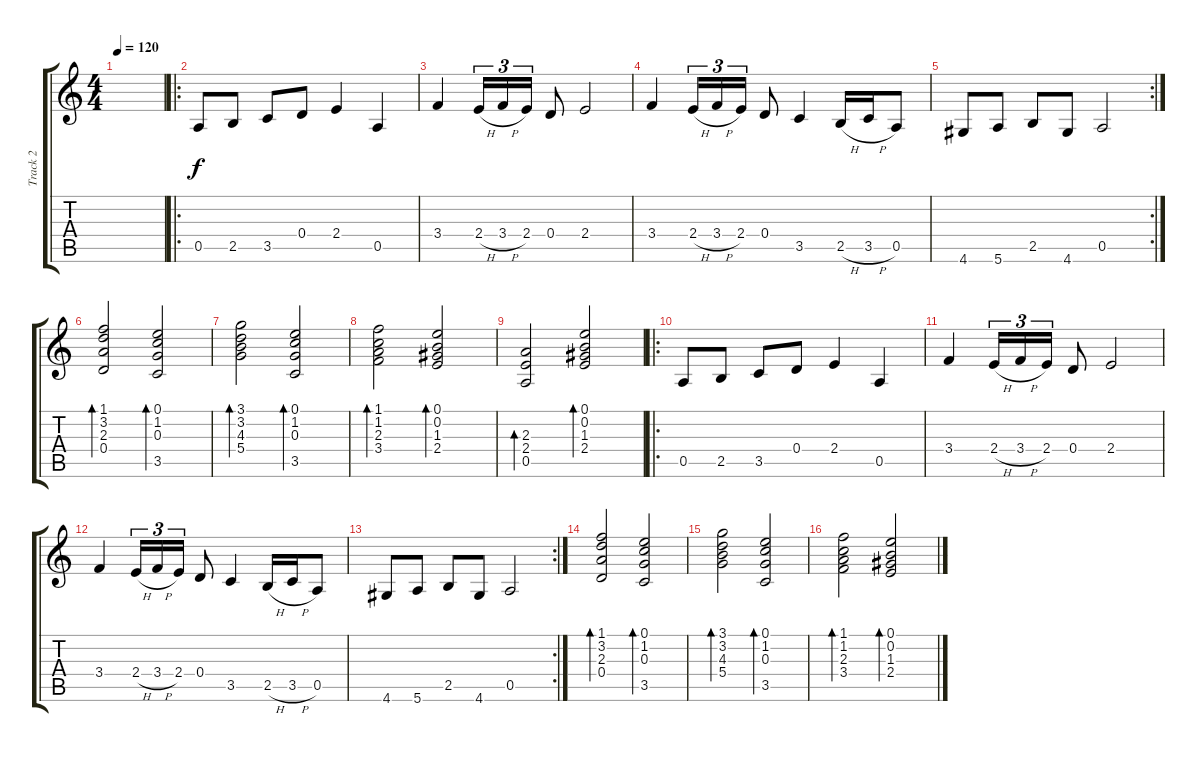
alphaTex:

\track ("Track 2" "Track 2") {instrument acousticguitarsteel}
\staff {score tabs}
\tuning (E4 B3 G3 D3 A2 E2) {hide}
\ts (4 4)
\tempo 120
\clef g2
\ks c
|
\ro
0.5.8 2.5.8 3.5.8 0.4.8 2.4.4 0.5.4 |
3.4.4 2.4{h}.16{tu (3 2)} 3.4{h}.16{tu (3 2)} 2.4.16{tu (3 2)} 0.4.8 2.4.2 |
3.4.4 2.4{h}.16{tu (3 2)} 3.4{h}.16{tu (3 2)} 2.4.16{tu (3 2)} 0.4.8 3.5.4 2.5{h}.16 3.5{h}.16 0.5.8 |
\rc 2
4.6.8 5.6.8 2.5.8 4.6.8 0.5.2 |
(1.1 3.2 2.3 0.4).2{bd 60} (0.1 1.2 0.3 3.5).2{bd 60} |
(3.1 3.2 4.3 5.4).2{bd 60} (0.1 1.2 0.3 3.5).2{bd 60} |
(1.1 1.2 2.3 3.4).2{bd 60} (0.1 0.2 1.3 2.4).2{bd 60} |
(2.3 2.4 0.5).2{bd 60} (0.1 0.2 1.3 2.4).2{bd 60} |
\ro
0.5.8 2.5.8 3.5.8 0.4.8 2.4.4 0.5.4 |
3.4.4 2.4{h}.16{tu (3 2)} 3.4{h}.16{tu (3 2)} 2.4.16{tu (3 2)} 0.4.8 2.4.2 |
3.4.4 2.4{h}.16{tu (3 2)} 3.4{h}.16{tu (3 2)} 2.4.16{tu (3 2)} 0.4.8 3.5.4 2.5{h}.16 3.5{h}.16 0.5.8 |
\rc 2
4.6.8 5.6.8 2.5.8 4.6.8 0.5.2 |
(1.1 3.2 2.3 0.4).2{bd 240} (0.1 1.2 0.3 3.5).2{bd 240} |
(3.1 3.2 4.3 5.4).2{bd 240} (0.1 1.2 0.3 3.5).2{bd 240} |
(1.1 1.2 2.3 3.4).2{bd 240} (0.1 0.2 1.3 2.4).2{bd 240}
